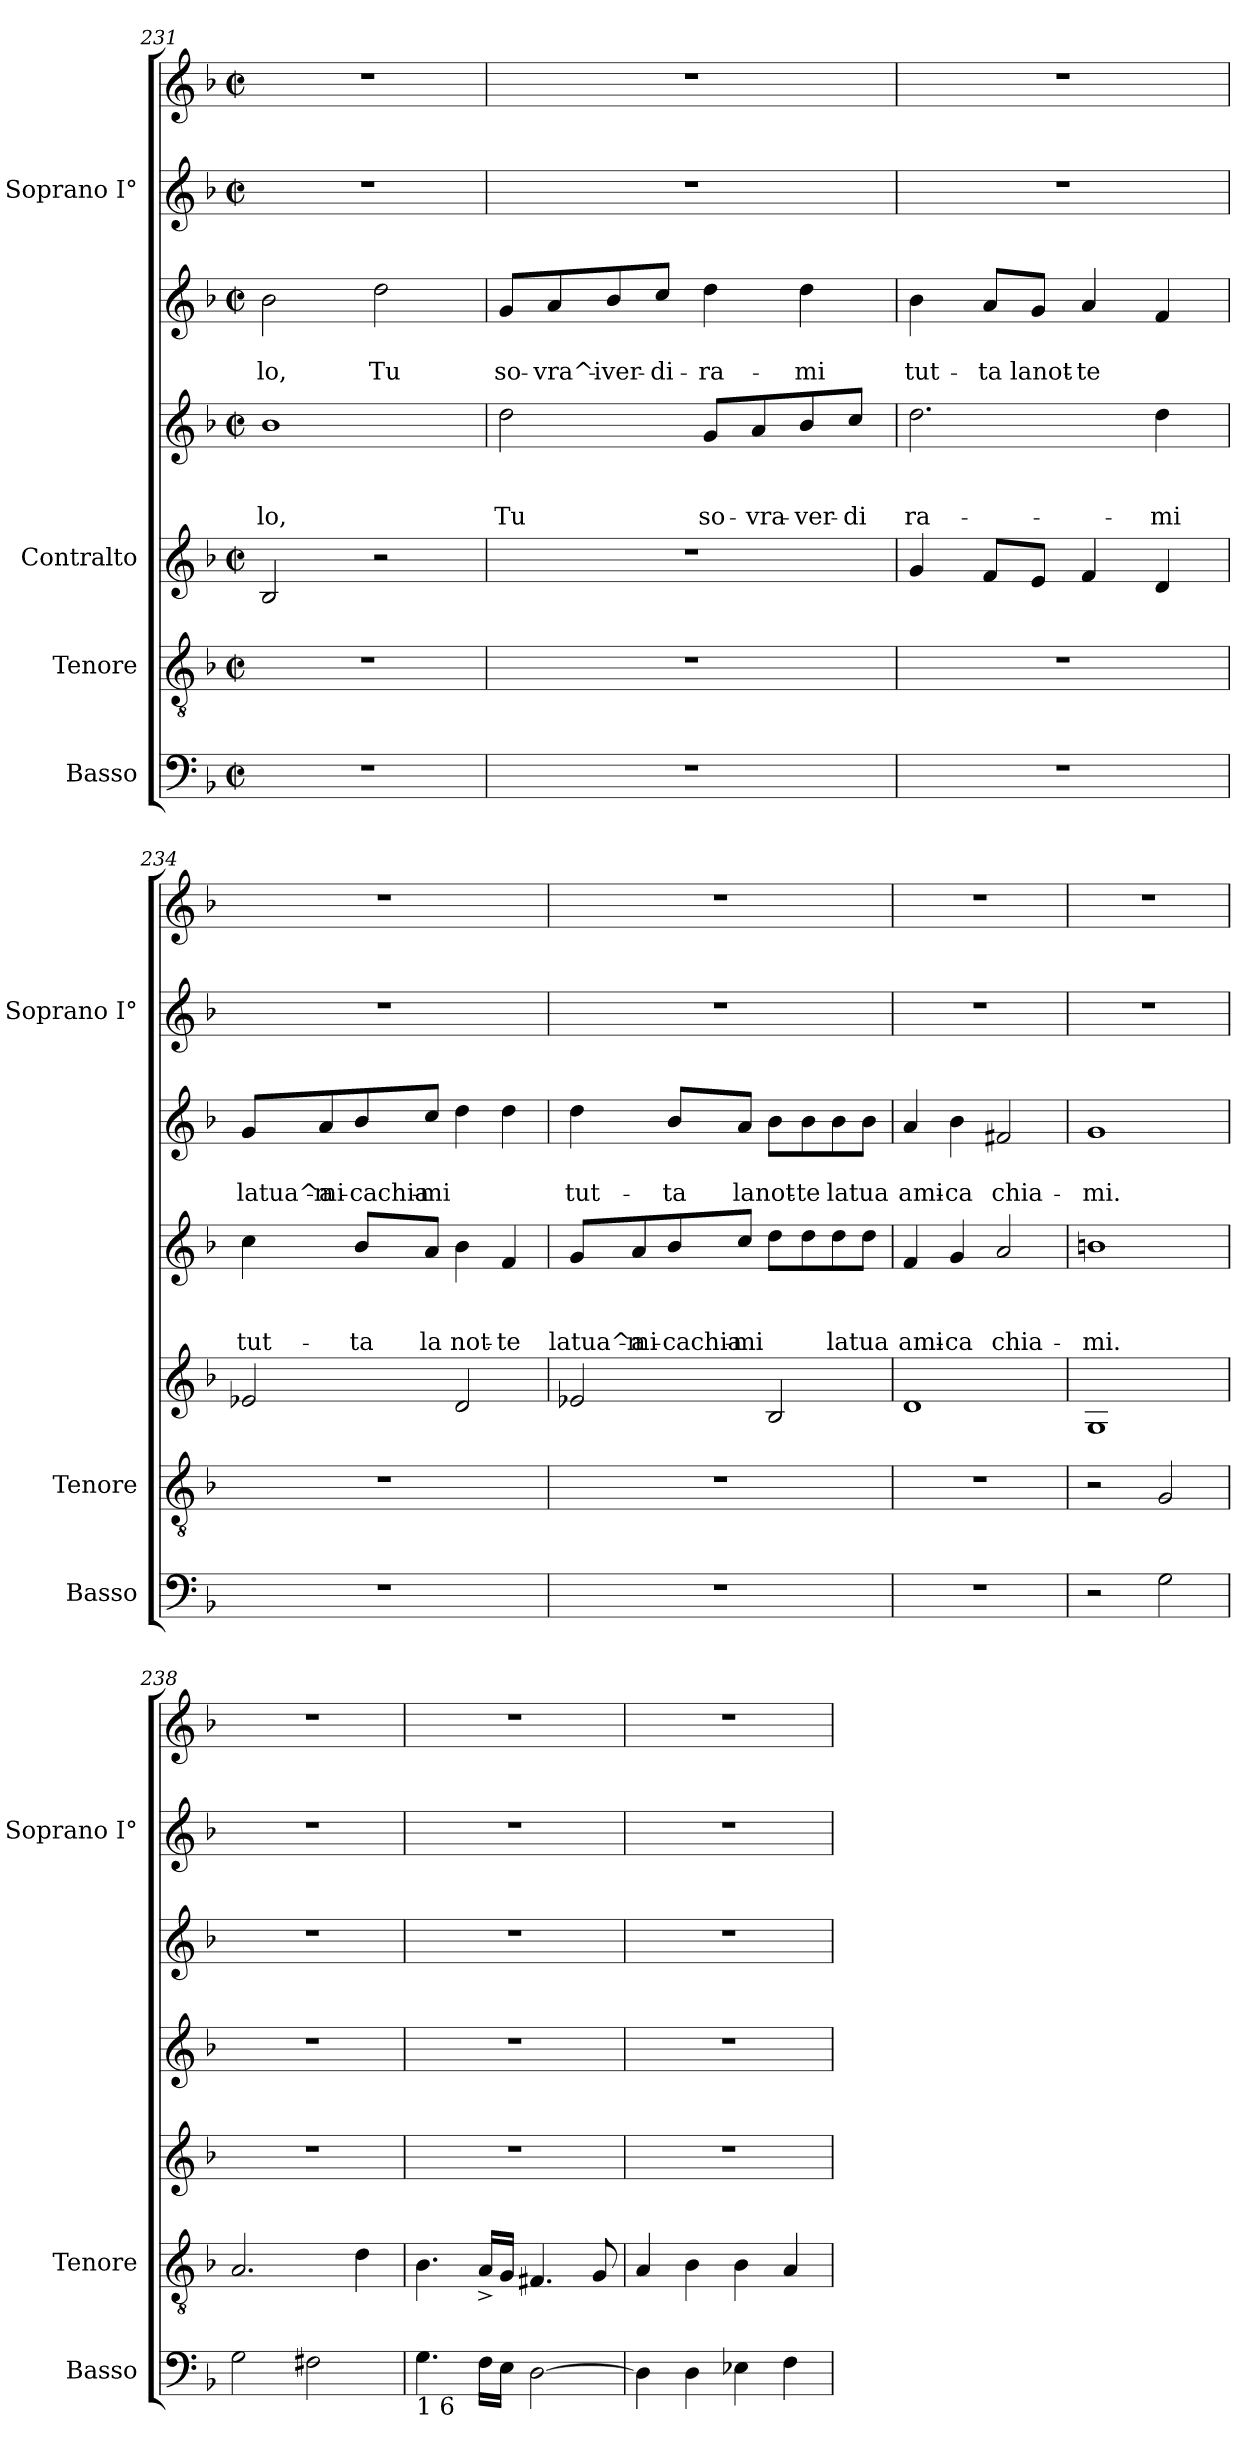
**kern	**kern	**kern	**kern	**text	**text	**text	**kern	**text	**text	**kern	**kern
*part6	*part5	*part4	*part3	*part3	*part3	*part3	*part2	*part2	*part2	*part1	*part1
*staff7	*staff6	*staff5	*staff4	*staff4	*staff4	*staff4	*staff3	*staff3	*staff3	*staff2	*staff1
*I"Basso	*I"Tenore	*I"Contralto	*	*	*	*	*	*	*	*I"Soprano I°	*
*I'Basso	*I'Tenore	*	*	*	*	*	*	*	*	*I'Soprano I°	*
*clefF4	*clefGv2	*clefG2	*clefG2	*	*	*	*clefG2	*	*	*clefG2	*clefG2
*k[b-]	*k[b-]	*k[b-]	*k[b-]	*	*	*	*k[b-]	*	*	*k[b-]	*k[b-]
*F:	*F:	*F:	*F:	*	*	*	*F:	*	*	*F:	*F:
*M2/2	*M2/2	*M2/2	*M2/2	*	*	*	*M2/2	*	*	*M2/2	*M2/2
*met(c|)	*met(c|)	*met(c|)	*met(c|)	*	*	*	*met(c|)	*	*	*met(c|)	*met(c|)
=231	=231	=231	=231	=231	=231	=231	=231	=231	=231	=231	=231
!	!	!	!	!	!	!LO:LY:b	!	!	!LO:LY:b	!	!
1r	1r	2B-/	1b-	.	.	-lo,	2b-\	.	-lo,	1r	1r
!	!	!	!	!	!	!	!	!	!LO:LY:b	!	!
.	.	2r	.	.	.	.	2dd\	.	Tu	.	.
=232	=232	=232	=232	=232	=232	=232	=232	=232	=232	=232	=232
!	!	!	!	!	!	!LO:LY:b	!	!	!LO:LY:b	!	!
1r	1r	1r	2dd\	.	.	Tu	8g/L	.	so-	1r	1r
!	!	!	!	!	!	!	!	!	!LO:LY:b	!	!
.	.	.	.	.	.	.	8a/	.	-vra^i-	.	.
!	!	!	!	!	!	!	!	!	!LO:LY:b	!	!
.	.	.	.	.	.	.	8b-/	.	-ver-	.	.
!	!	!	!	!	!	!	!	!	!LO:LY:b	!	!
.	.	.	.	.	.	.	8cc/J	.	-di-	.	.
!	!	!	!	!	!	!LO:LY:b	!	!	!LO:LY:b	!	!
.	.	.	8g/L	.	.	so-	4dd\	.	-ra-	.	.
!	!	!	!	!	!	!LO:LY:b	!	!	!	!	!
.	.	.	8a/	.	.	-vra-	.	.	.	.	.
!	!	!	!	!	!	!LO:LY:b	!	!	!LO:LY:b	!	!
.	.	.	8b-/	.	.	-ver-	4dd\	.	-mi	.	.
!	!	!	!	!	!	!LO:LY:b	!	!	!	!	!
.	.	.	8cc/J	.	.	-di	.	.	.	.	.
!!LO:PB:g=z
=233	=233	=233	=233	=233	=233	=233	=233	=233	=233	=233	=233
!	!	!	!	!	!	!LO:LY:b	!	!	!LO:LY:b	!	!
1r	1r	4g/	2.dd\	.	.	ra-	4b-\	.	tut-	1r	1r
!	!	!	!	!	!	!	!	!	!LO:LY:b	!	!
.	.	8f/L	.	.	.	.	8a/L	.	-ta	.	.
!	!	!	!	!	!	!	!	!	!LO:LY:b	!	!
.	.	8e/J	.	.	.	.	8g/J	.	lanot-	.	.
!	!	!	!	!	!	!	!	!	!LO:LY:b	!	!
.	.	4f/	.	.	.	.	4a/	.	-te	.	.
!	!	!	!	!	!	!LO:LY:b	!	!	!	!	!
.	.	4d/	4dd\	.	.	-mi	4f/	.	.	.	.
=234	=234	=234	=234	=234	=234	=234	=234	=234	=234	=234	=234
!	!	!	!	!	!	!LO:LY:b	!	!	!LO:LY:b	!	!
1r	1r	2e-X/	4cc\	.	.	tut-	8g/L	.	latua^a-	1r	1r
!	!	!	!	!	!	!	!	!	!LO:LY:b	!	!
.	.	.	.	.	.	.	8a/	.	-mi-	.	.
!	!	!	!	!	!	!LO:LY:b	!	!	!LO:LY:b	!	!
.	.	.	8b-/L	.	.	-ta	8b-/	.	-cachia-	.	.
!	!	!	!	!	!	!LO:LY:b	!	!	!LO:LY:b	!	!
.	.	.	8a/J	.	.	la	8cc/J	.	-mi	.	.
!	!	!	!	!	!	!LO:LY:b	!	!	!	!	!
.	.	2d/	4b-\	.	.	not-	4dd\	.	.	.	.
!	!	!	!	!	!	!LO:LY:b	!	!	!	!	!
.	.	.	4f/	.	.	-te	4dd\	.	.	.	.
=235	=235	=235	=235	=235	=235	=235	=235	=235	=235	=235	=235
!	!	!	!	!	!	!LO:LY:b	!	!	!LO:LY:b	!	!
1r	1r	2e-X/	8g/L	.	.	latua^a-	4dd\	.	tut-	1r	1r
!	!	!	!	!	!	!LO:LY:b	!	!	!	!	!
.	.	.	8a/	.	.	-mi-	.	.	.	.	.
!	!	!	!	!	!	!LO:LY:b	!	!	!LO:LY:b	!	!
.	.	.	8b-/	.	.	-cachia-	8b-/L	.	-ta	.	.
!	!	!	!	!	!	!LO:LY:b	!	!	!LO:LY:b	!	!
.	.	.	8cc/J	.	.	-mi	8a/J	.	la	.	.
!	!	!	!	!	!	!	!	!	!LO:LY:b	!	!
.	.	2B-/	8dd\L	.	.	.	8b-\L	.	not-	.	.
!	!	!	!	!	!	!	!	!	!LO:LY:b	!	!
.	.	.	8dd\	.	.	.	8b-\	.	-te	.	.
!	!	!	!	!	!	!LO:LY:b	!	!	!LO:LY:b	!	!
.	.	.	8dd\	.	.	latua	8b-\	.	latua	.	.
.	.	.	8dd\J	.	.	.	8b-\J	.	.	.	.
=236	=236	=236	=236	=236	=236	=236	=236	=236	=236	=236	=236
!	!	!	!	!	!	!LO:LY:b	!	!	!LO:LY:b	!	!
1r	1r	1d	4f/	.	.	ami-	4a/	.	ami-	1r	1r
!	!	!	!	!	!	!LO:LY:b	!	!	!LO:LY:b	!	!
.	.	.	4g/	.	.	-ca	4b-\	.	-ca	.	.
!	!	!	!	!	!	!LO:LY:b	!	!	!LO:LY:b	!	!
.	.	.	2a/	.	.	chia-	2f#X/	.	chia-	.	.
=237	=237	=237	=237	=237	=237	=237	=237	=237	=237	=237	=237
!	!	!	!	!	!	!LO:LY:b	!	!	!LO:LY:b	!	!
2r	2r	1G	1bn	.	.	-mi.	1g	.	-mi.	1r	1r
2G\	2G/	.	.	.	.	.	.	.	.	.	.
=238	=238	=238	=238	=238	=238	=238	=238	=238	=238	=238	=238
2G\	2.A/	1r	1r	.	.	.	1r	.	.	1r	1r
2F#X\	.	.	.	.	.	.	.	.	.	.	.
.	4d\	.	.	.	.	.	.	.	.	.	.
!!LO:PB:g=z
=239	=239	=239	=239	=239	=239	=239	=239	=239	=239	=239	=239
!LO:TX:b:t=1 6	!	!	!	!	!	!	!	!	!	!	!
4.G\	4.B-\	1r	1r	.	.	.	1r	.	.	1r	1r
16F\LL	16A^</LL	.	.	.	.	.	.	.	.	.	.
16E\JJ	16G/JJ	.	.	.	.	.	.	.	.	.	.
[>2D\	4.F#X/	.	.	.	.	.	.	.	.	.	.
.	8G/	.	.	.	.	.	.	.	.	.	.
=240	=240	=240	=240	=240	=240	=240	=240	=240	=240	=240	=240
4D\]	4A/	1r	1r	.	.	.	1r	.	.	1r	1r
4D\	4B-\	.	.	.	.	.	.	.	.	.	.
4E-X\	4B-\	.	.	.	.	.	.	.	.	.	.
4F\	4A/	.	.	.	.	.	.	.	.	.	.
=	=	=	=	=	=	=	=	=	=	=	=
*-	*-	*-	*-	*-	*-	*-	*-	*-	*-	*-	*-
